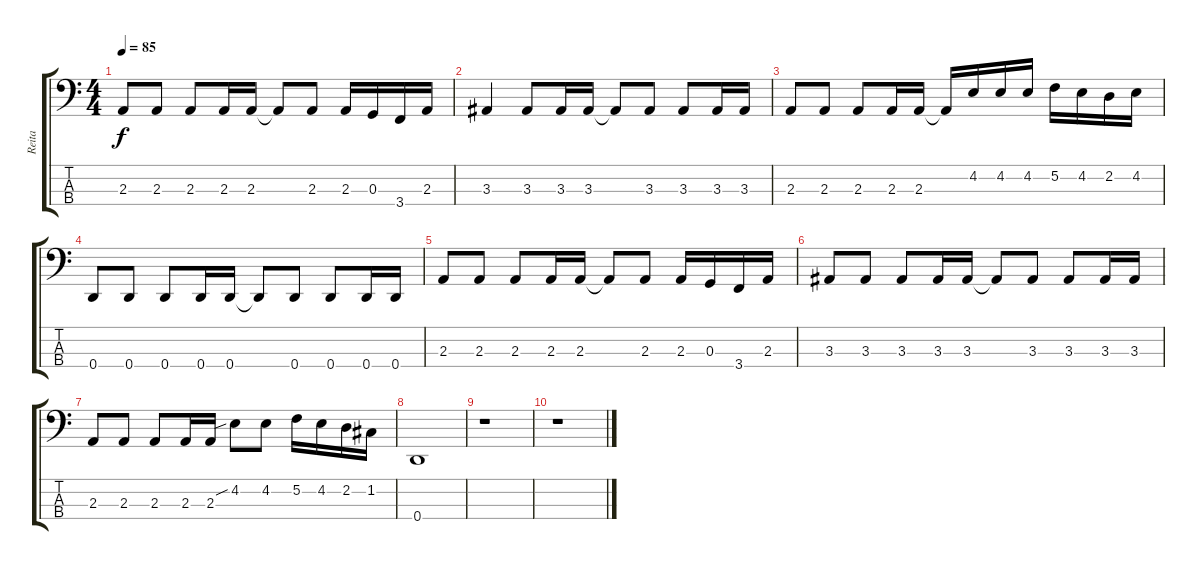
\track ("Reita" "Reita") {instrument electricbasspick}
\staff {score tabs}
\tuning (F2 C2 G1 D1) {hide}
\ts (4 4)
\tempo 85
\clef f4
\ks c
2.3.8{dy f} 2.3.8 2.3.8 2.3.16 2.3.16 2.3{t}.8 2.3.8 2.3.16 0.3.16 3.4.16 2.3.16 |
3.3.4 3.3.8 3.3.16 3.3.16 3.3{t}.8 3.3.8 3.3.8 3.3.16 3.3.16 |
2.3.8 2.3.8 2.3.8 2.3.16 2.3.16 2.3{t}.16 4.2.16 4.2.16 4.2.16 5.2.16 4.2.16 2.2.16 4.2.16 |
0.4.8 0.4.8 0.4.8 0.4.16 0.4.16 0.4{t}.8 0.4.8 0.4.8 0.4.16 0.4.16 |
2.3.8 2.3.8 2.3.8 2.3.16 2.3.16 2.3{t}.8 2.3.8 2.3.16 0.3.16 3.4.16 2.3.16 |
3.3.8 3.3.8 3.3.8 3.3.16 3.3.16 3.3{t}.8 3.3.8 3.3.8 3.3.16 3.3.16 |
2.3.8 2.3.8 2.3.8 2.3.16 2.3.16 4.2{sib}.8 4.2.8 5.2.16 4.2.16 2.2.16 1.2.16 |
0.4.1 |
r.1 |
r.1
